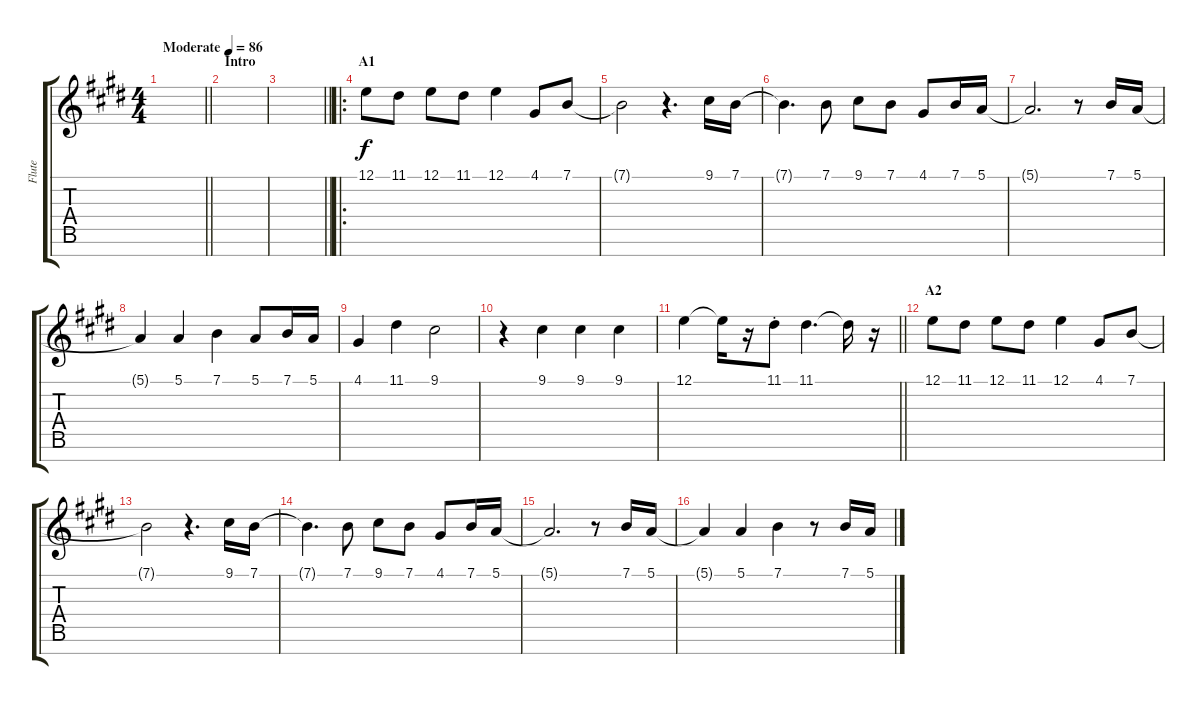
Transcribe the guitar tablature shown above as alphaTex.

\track ("Flute" "Flute") {instrument piccolo}
\staff {score tabs}
\tuning (E4 B3 G3 D3 A2 E2 B1) {hide}
\ts (4 4)
\tempo (86 "Moderate")
\clef g2
\barLineRight lightlight
\ks e
|
\section ("" "Intro")
|
\barLineRight lightlight
|
\ro
\section ("" "A1")
12.1.8 11.1.8 12.1.8 11.1.8 12.1.4 4.1.8 7.1.8 |
7.1{t}.2 r.4{d} 9.1.16 7.1.16 |
7.1{t}.4{d} 7.1.8 9.1.8 7.1.8 4.1.8 7.1.16 5.1.16 |
5.1{t}.2{d} r.8 7.1.16 5.1.16 |
5.1{t}.4 5.1.4 7.1.4 5.1.8 7.1.16 5.1.16 |
4.1.4 11.1.4 9.1.2 |
r.4 9.1.4 9.1.4 9.1.4 |
\barLineRight lightlight
12.1.4 12.1{t}.16 r.16 11.1{st}.8 11.1.4{d} 11.1{t}.16 r.16 |
\section ("" "A2")
12.1.8 11.1.8 12.1.8 11.1.8 12.1.4 4.1.8 7.1.8 |
7.1{t}.2 r.4{d} 9.1.16 7.1.16 |
7.1{t}.4{d} 7.1.8 9.1.8 7.1.8 4.1.8 7.1.16 5.1.16 |
5.1{t}.2{d} r.8 7.1.16 5.1.16 |
5.1{t}.4 5.1.4 7.1.4 r.8 7.1.16 5.1.16
